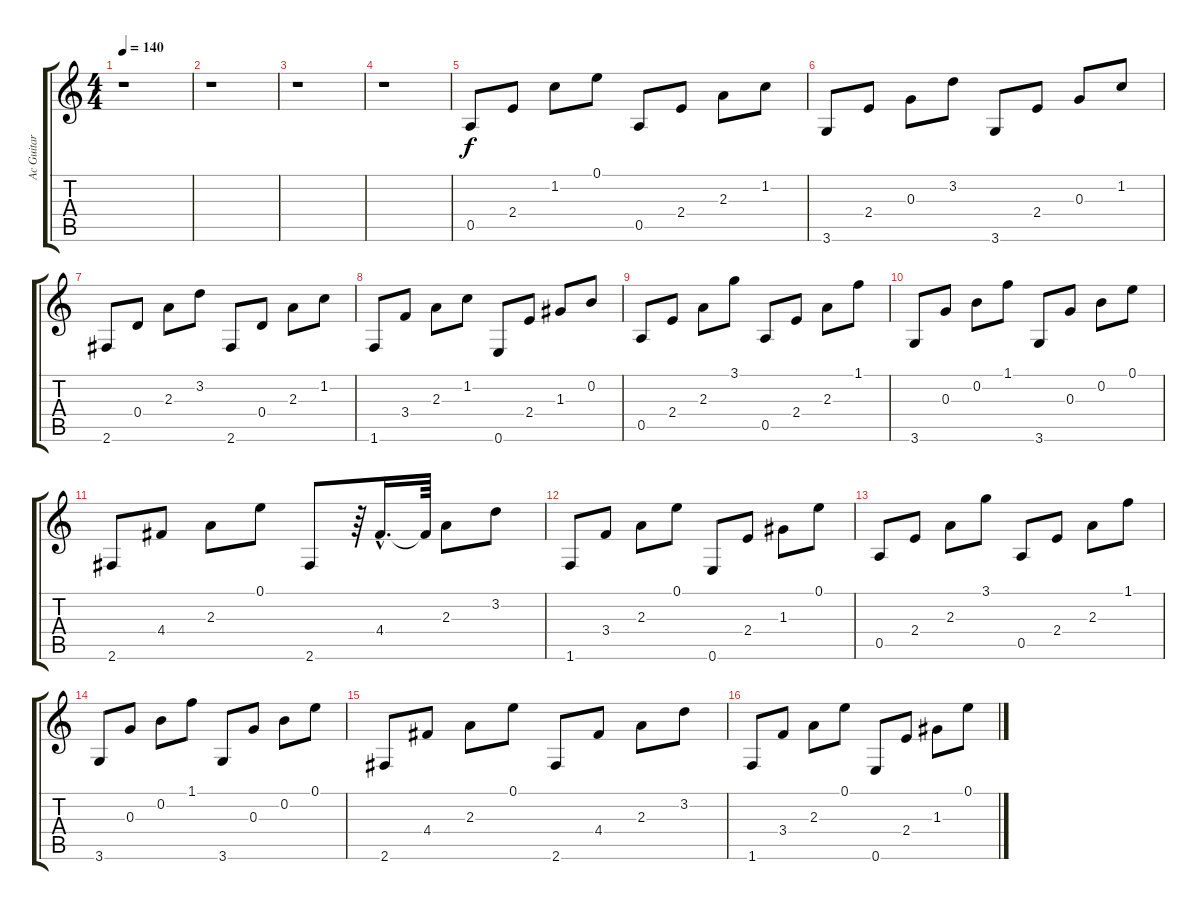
\track ("Ac Guitar (nylon)" "Ac Guitar ") {instrument acousticguitarnylon}
\staff {score tabs}
\tuning (E4 B3 G3 D3 A2 E2) {hide}
\ts (4 4)
\tempo 140
\clef g2
\ks c
r.1{dy f} |
r.1 |
r.1 |
r.1 |
0.5.8 2.4.8 1.2.8 0.1.8 0.5.8 2.4.8 2.3.8 1.2.8 |
3.6.8 2.4.8 0.3.8 3.2.8 3.6.8 2.4.8 0.3.8 1.2.8 |
2.6.8 0.4.8 2.3.8 3.2.8 2.6.8 0.4.8 2.3.8 1.2.8 |
1.6.8 3.4.8 2.3.8 1.2.8 0.6.8 2.4.8 1.3.8 0.2.8 |
0.5.8 2.4.8 2.3.8 3.1.8 0.5.8 2.4.8 2.3.8 1.1.8 |
3.6.8 0.3.8 0.2.8 1.1.8 3.6.8 0.3.8 0.2.8 0.1.8 |
2.6.8 4.4.8 2.3.8 0.1.8 2.6.8 r.64 4.4{hac}.16{d} 4.4{t}.64 2.3.8 3.2.8 |
1.6.8 3.4.8 2.3.8 0.1.8 0.6.8 2.4.8 1.3.8 0.1.8 |
0.5.8 2.4.8 2.3.8 3.1.8 0.5.8 2.4.8 2.3.8 1.1.8 |
3.6.8 0.3.8 0.2.8 1.1.8 3.6.8 0.3.8 0.2.8 0.1.8 |
2.6.8 4.4.8 2.3.8 0.1.8 2.6.8 4.4.8 2.3.8 3.2.8 |
1.6.8 3.4.8 2.3.8 0.1.8 0.6.8 2.4.8 1.3.8 0.1.8
